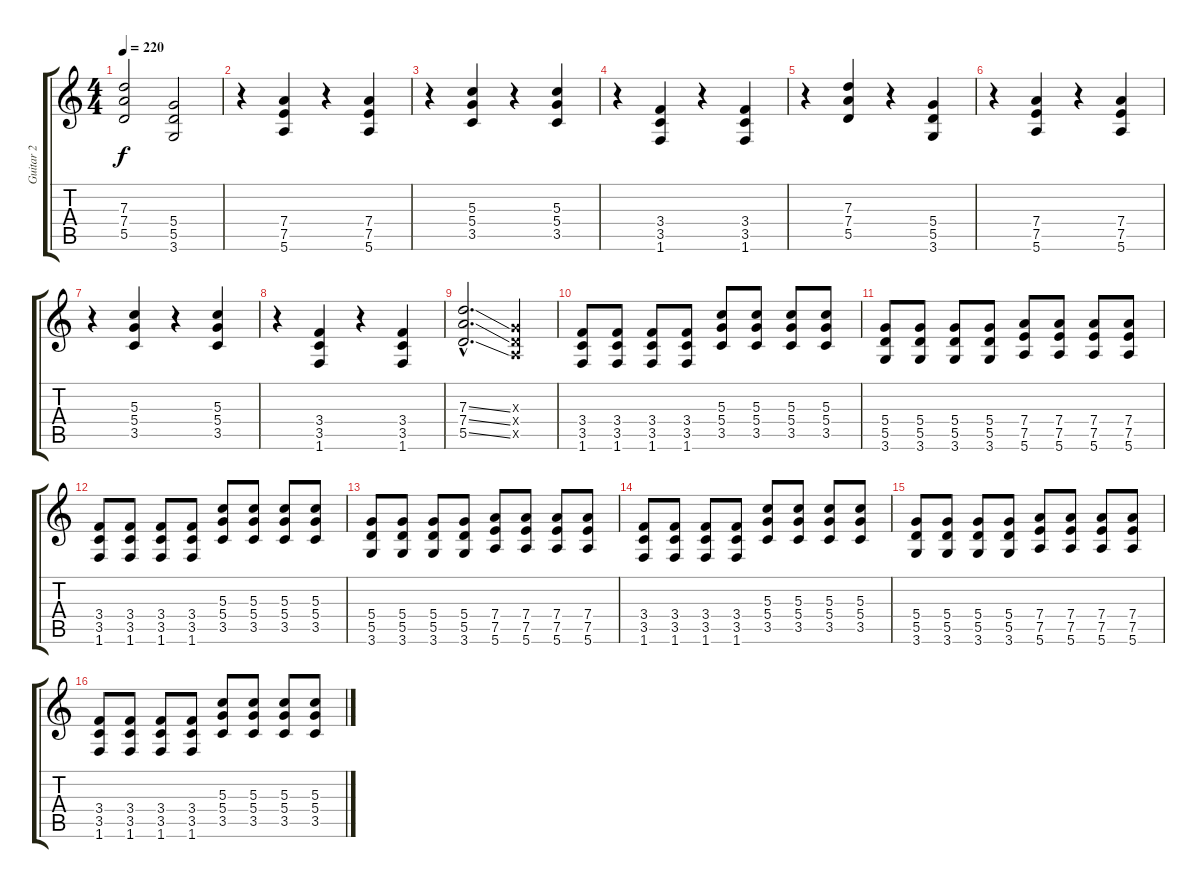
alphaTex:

\track ("Guitar 2" "Guitar 2") {instrument distortionguitar}
\staff {score tabs}
\tuning (E4 B3 G3 D3 A2 E2) {hide}
\ts (4 4)
\tempo 220
\clef g2
\ks c
(7.3 7.4 5.5).2{dy f} (5.4 5.5 3.6).2 |
r.4 (7.4 7.5 5.6).4 r.4 (7.4 7.5 5.6).4 |
r.4 (5.3 5.4 3.5).4 r.4 (5.3 5.4 3.5).4 |
r.4 (3.4 3.5 1.6).4 r.4 (3.4 3.5 1.6).4 |
r.4 (7.3 7.4 5.5).4 r.4 (5.4 5.5 3.6).4 |
r.4 (7.4 7.5 5.6).4 r.4 (7.4 7.5 5.6).4 |
r.4 (5.3 5.4 3.5).4 r.4 (5.3 5.4 3.5).4 |
r.4 (3.4 3.5 1.6).4 r.4 (3.4 3.5 1.6).4 |
(7.3{ss hac} 7.4{ss hac} 5.5{ss hac}).2{d} (0.3{x} 0.4{x} 0.5{x}).4 |
(3.4 3.5 1.6).8 (3.4 3.5 1.6).8 (3.4 3.5 1.6).8 (3.4 3.5 1.6).8 (5.3 5.4 3.5).8 (5.3 5.4 3.5).8 (5.3 5.4 3.5).8 (5.3 5.4 3.5).8 |
(5.4 5.5 3.6).8 (5.4 5.5 3.6).8 (5.4 5.5 3.6).8 (5.4 5.5 3.6).8 (7.4 7.5 5.6).8 (7.4 7.5 5.6).8 (7.4 7.5 5.6).8 (7.4 7.5 5.6).8 |
(3.4 3.5 1.6).8 (3.4 3.5 1.6).8 (3.4 3.5 1.6).8 (3.4 3.5 1.6).8 (5.3 5.4 3.5).8 (5.3 5.4 3.5).8 (5.3 5.4 3.5).8 (5.3 5.4 3.5).8 |
(5.4 5.5 3.6).8 (5.4 5.5 3.6).8 (5.4 5.5 3.6).8 (5.4 5.5 3.6).8 (7.4 7.5 5.6).8 (7.4 7.5 5.6).8 (7.4 7.5 5.6).8 (7.4 7.5 5.6).8 |
(3.4 3.5 1.6).8 (3.4 3.5 1.6).8 (3.4 3.5 1.6).8 (3.4 3.5 1.6).8 (5.3 5.4 3.5).8 (5.3 5.4 3.5).8 (5.3 5.4 3.5).8 (5.3 5.4 3.5).8 |
(5.4 5.5 3.6).8 (5.4 5.5 3.6).8 (5.4 5.5 3.6).8 (5.4 5.5 3.6).8 (7.4 7.5 5.6).8 (7.4 7.5 5.6).8 (7.4 7.5 5.6).8 (7.4 7.5 5.6).8 |
(3.4 3.5 1.6).8 (3.4 3.5 1.6).8 (3.4 3.5 1.6).8 (3.4 3.5 1.6).8 (5.3 5.4 3.5).8 (5.3 5.4 3.5).8 (5.3 5.4 3.5).8 (5.3 5.4 3.5).8
